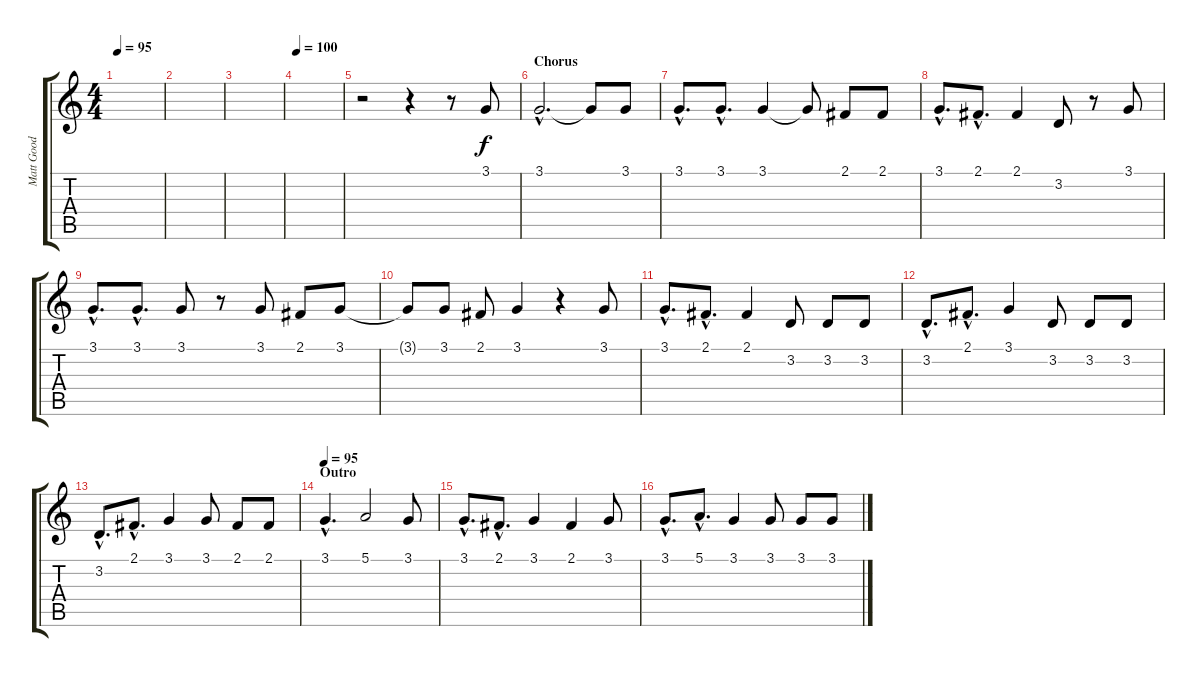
\track ("Matt Good (Vocals)" "Matt Good ") {instrument altosax}
\staff {score tabs}
\tuning (E4 B3 G3 D3 A2 E2) {hide}
\ts (4 4)
\tempo 95
\clef g2
\ks c
|
|
|
\tempo 100
|
r.2 r.4 r.8 3.1.8 |
\section ("" "Chorus")
3.1{hac}.2{d} 3.1{t}.8 3.1.8 |
3.1{hac}.8{d} 3.1{hac}.8{d} 3.1.4 3.1{t}.8 2.1.8 2.1.8 |
3.1{hac}.8{d} 2.1{hac}.8{d} 2.1.4 3.2.8 r.8 3.1.8 |
3.1{hac}.8{d} 3.1{hac}.8{d} 3.1.8 r.8 3.1.8 2.1.8 3.1.8 |
3.1{t}.8 3.1.8 2.1.8 3.1.4 r.4 3.1.8 |
3.1{hac}.8{d} 2.1{hac}.8{d} 2.1.4 3.2.8 3.2.8 3.2.8 |
3.2{hac}.8{d} 2.1{hac}.8{d} 3.1.4 3.2.8 3.2.8 3.2.8 |
3.2{hac}.8{d} 2.1{hac}.8{d} 3.1.4 3.1.8 2.1.8 2.1.8 |
\section ("" "Outro")
\tempo 95
3.1{hac}.4{d} 5.1.2 3.1.8 |
3.1{hac}.8{d} 2.1{hac}.8{d} 3.1.4 2.1.4 3.1.8 |
3.1{hac}.8{d} 5.1{hac}.8{d} 3.1.4 3.1.8 3.1.8 3.1.8
